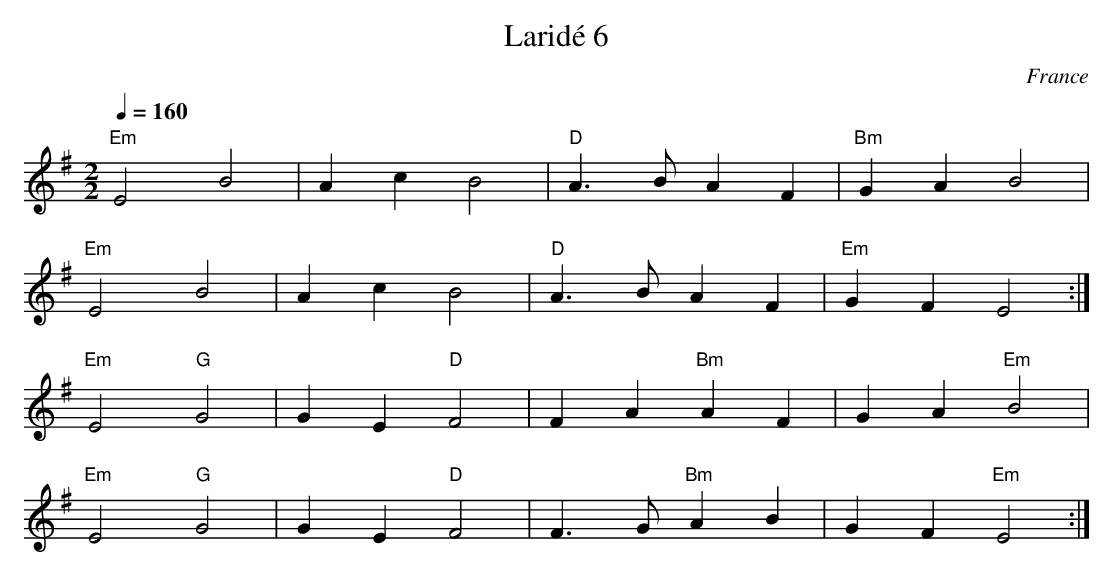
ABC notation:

X:1
T:Larid\'e 6
M:2/2
L:1/4
Q:160
O:France
K:Em
"Em" E2B2 | Ac B2 | "D" A> B A F | "Bm" G A B2 |
"Em" E2B2 | Ac B2 | "D" A> B A F | "Em" G F E2 :|
"Em" E2 "G" G2 | GE "D" F2 | F A "Bm" A F | G A "Em" B2 |
"Em" E2 "G" G2 | GE "D" F2 | F>G "Bm" A B | G F "Em" E2 :|
